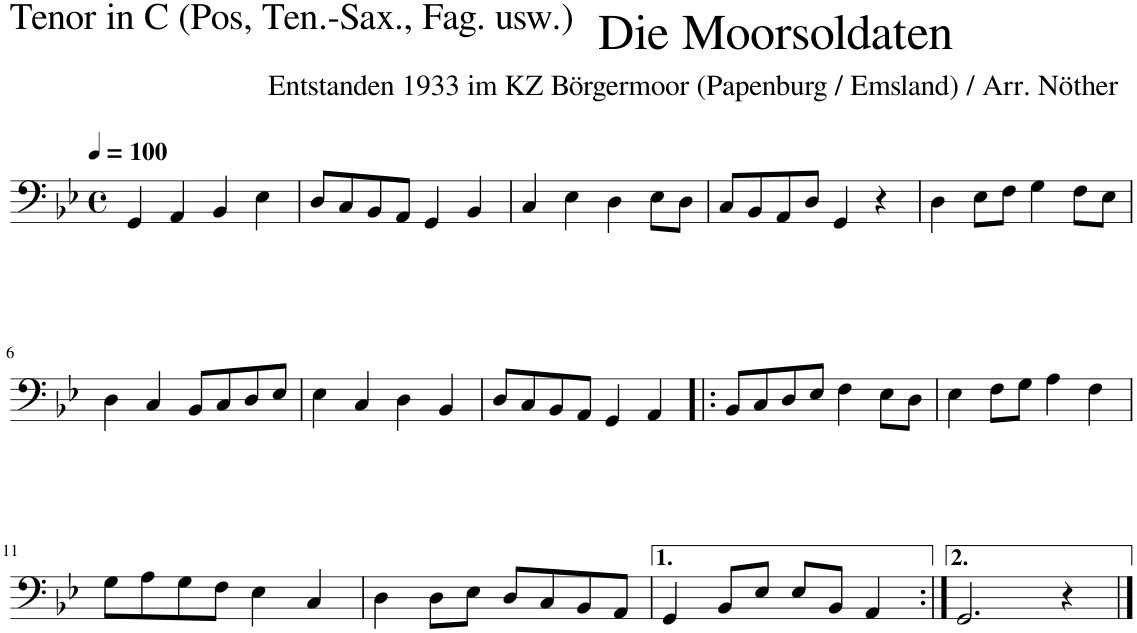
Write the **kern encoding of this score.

**kern
*part1
*staff1
*I"Tenor (Pos, Ten.-Sax., Fag. usw.)
*I'Ten.
*clefF4
*k[b-e-]
*M4/4
*met(c)
*MM100
=1
4GG/
4AA/
4BB-/
4E-\
=2
8D/L
8C/
8BB-/
8AA/J
4GG/
4BB-/
=3
4C/
4E-\
4D\
8E-\L
8D\J
=4
8C/L
8BB-/
8AA/
8D/J
4GG/
4r
=5
4D\
8E-\L
8F\J
4G\
8F\L
8E-\J
!!LO:LB:g=z
=6
4D\
4C/
8BB-/L
8C/
8D/
8E-/J
=7
4E-\
4C/
4D\
4BB-/
=8
8D/L
8C/
8BB-/
8AA/J
4GG/
4AA/
=9!|:
8BB-/L
8C/
8D/
8E-/J
4F\
8E-\L
8D\J
=10
4E-\
8F\L
8G\J
4A\
4F\
!!LO:LB:g=z
=11
8G\L
8A\
8G\
8F\J
4E-\
4C/
=12
4D\
8D\L
8E-\J
8D/L
8C/
8BB-/
8AA/J
=13
4GG/
8BB-/L
8E-/J
8E-/L
8BB-/J
4AA/
=14:|!
2.GG/
4r
==
*-
